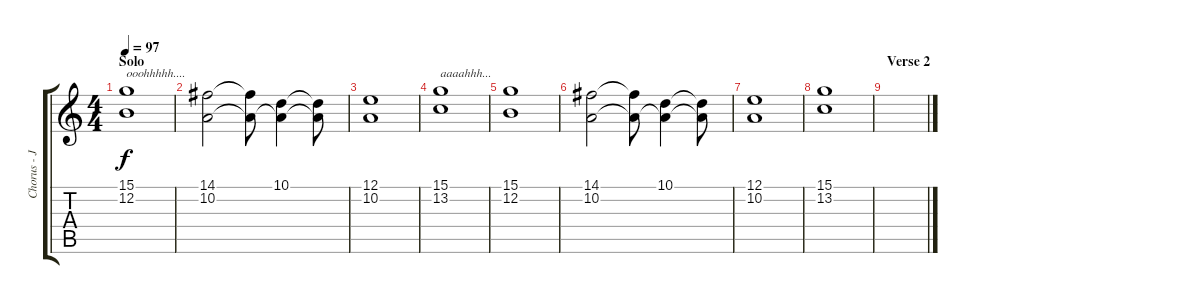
\track ("Chorus - John and Josh" "Chorus - J") {instrument synthvoice}
\staff {score tabs}
\tuning (E4 B3 G3 D3 A2 E2) {hide}
\ts (4 4)
\section ("" "Solo")
\tempo 97
\clef g2
\ks c
(15.1 12.2).1{txt "ooohhhhh...." dy f} |
(14.1 10.2).2 (14.1{t} 10.2{t}).8 (10.1 10.2{t}).4 (10.1{t} 10.2{t}).8 |
(12.1 10.2).1 |
(15.1 13.2).1{txt "aaaahhh..."} |
(15.1 12.2).1 |
(14.1 10.2).2 (14.1{t} 10.2{t}).8 (10.1 10.2{t}).4 (10.1{t} 10.2{t}).8 |
(12.1 10.2).1 |
(15.1 13.2).1 |
\section ("" "Verse 2")
